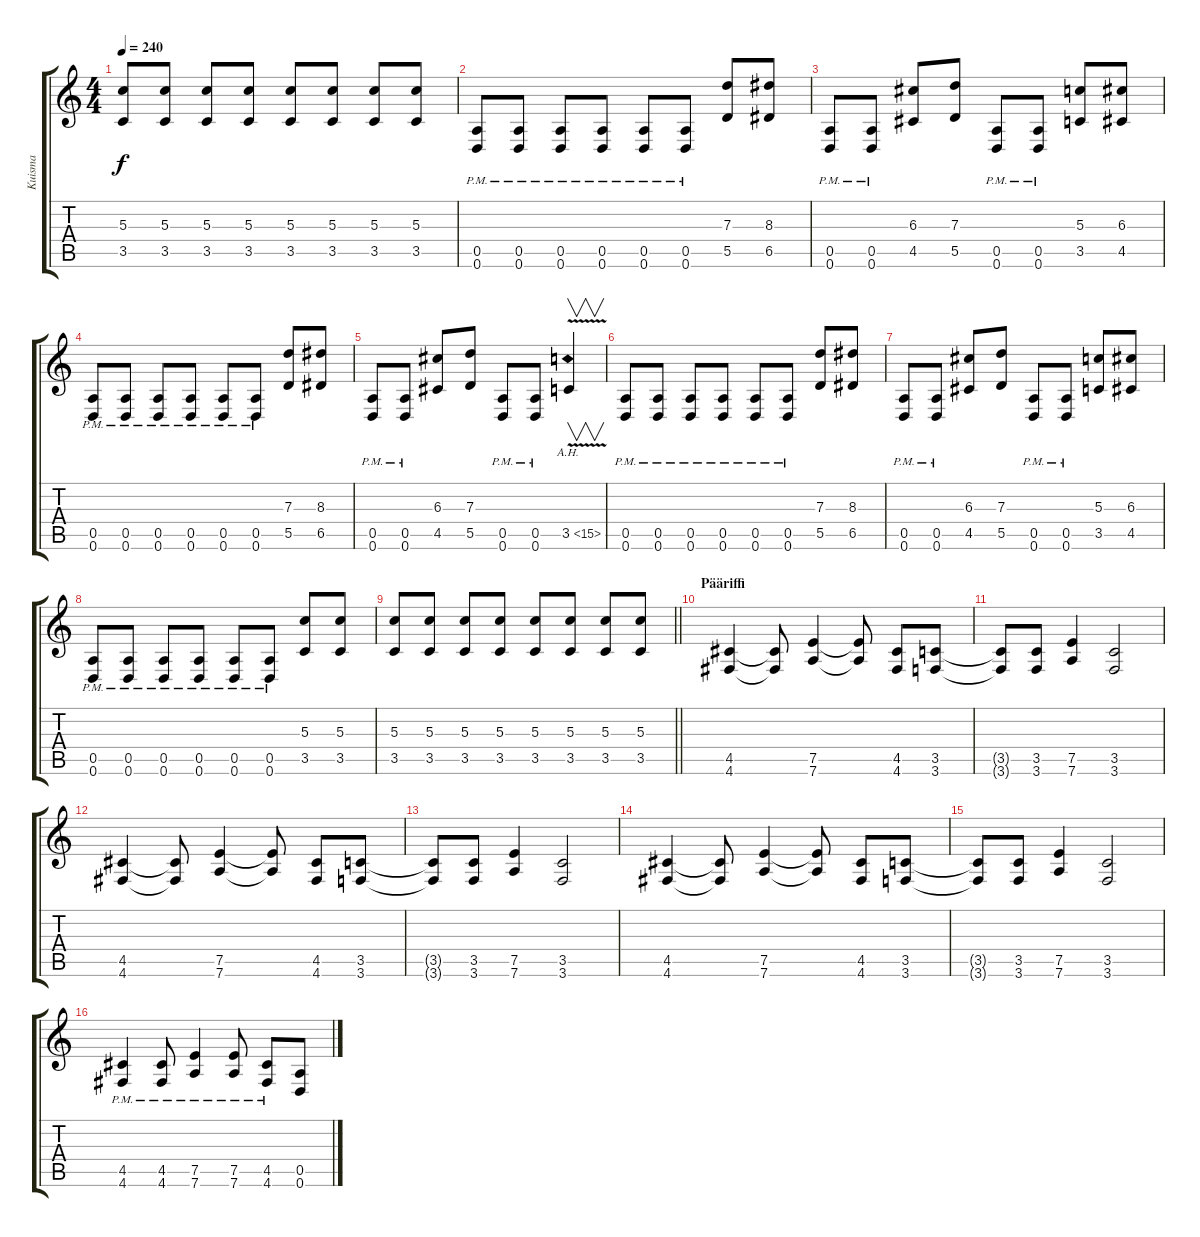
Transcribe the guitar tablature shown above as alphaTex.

\track ("Kuisma" "Kuisma") {instrument distortionguitar}
\staff {score tabs}
\tuning (E4 B3 G3 D3 A2 D2) {hide}
\ts (4 4)
\tempo 240
\clef g2
\ks c
(5.3 3.5).8{dy f} (5.3 3.5).8 (5.3 3.5).8 (5.3 3.5).8 (5.3 3.5).8 (5.3 3.5).8 (5.3 3.5).8 (5.3 3.5).8 |
(0.5{pm} 0.6{pm}).8 (0.5{pm} 0.6{pm}).8 (0.5{pm} 0.6{pm}).8 (0.5{pm} 0.6{pm}).8 (0.5{pm} 0.6{pm}).8 (0.5{pm} 0.6{pm}).8 (7.3 5.5).8 (8.3 6.5).8 |
(0.5{pm} 0.6{pm}).8 (0.5{pm} 0.6{pm}).8 (6.3 4.5).8 (7.3 5.5).8 (0.5{pm} 0.6{pm}).8 (0.5{pm} 0.6{pm}).8 (5.3 3.5).8 (6.3 4.5).8 |
(0.5{pm} 0.6{pm}).8 (0.5{pm} 0.6{pm}).8 (0.5{pm} 0.6{pm}).8 (0.5{pm} 0.6{pm}).8 (0.5{pm} 0.6{pm}).8 (0.5{pm} 0.6{pm}).8 (7.3 5.5).8 (8.3 6.5).8 |
(0.5{pm} 0.6{pm}).8 (0.5{pm} 0.6{pm}).8 (6.3 4.5).8 (7.3 5.5).8 (0.5{pm} 0.6{pm}).8 (0.5{pm} 0.6{pm}).8 3.5{ah 12 v}.4{v instrument guitarharmonics} |
(0.5{pm} 0.6{pm}).8{instrument distortionguitar} (0.5{pm} 0.6{pm}).8 (0.5{pm} 0.6{pm}).8 (0.5{pm} 0.6{pm}).8 (0.5{pm} 0.6{pm}).8 (0.5{pm} 0.6{pm}).8 (7.3 5.5).8 (8.3 6.5).8 |
(0.5{pm} 0.6{pm}).8 (0.5{pm} 0.6{pm}).8 (6.3 4.5).8 (7.3 5.5).8 (0.5{pm} 0.6{pm}).8 (0.5{pm} 0.6{pm}).8 (5.3 3.5).8 (6.3 4.5).8 |
(0.5{pm} 0.6{pm}).8 (0.5{pm} 0.6{pm}).8 (0.5{pm} 0.6{pm}).8 (0.5{pm} 0.6{pm}).8 (0.5{pm} 0.6{pm}).8 (0.5{pm} 0.6{pm}).8 (5.3 3.5).8 (5.3 3.5).8 |
\barLineRight lightlight
(5.3 3.5).8 (5.3 3.5).8 (5.3 3.5).8 (5.3 3.5).8 (5.3 3.5).8 (5.3 3.5).8 (5.3 3.5).8 (5.3 3.5).8 |
\section ("" "Pääriffi")
(4.5 4.6).4 (4.5{t} 4.6{t}).8 (7.5 7.6).4 (7.5{t} 7.6{t}).8 (4.5 4.6).8 (3.5 3.6).8 |
(3.5{t} 3.6{t}).8 (3.5 3.6).8 (7.5 7.6).4 (3.5 3.6).2 |
(4.5 4.6).4 (4.5{t} 4.6{t}).8 (7.5 7.6).4 (7.5{t} 7.6{t}).8 (4.5 4.6).8 (3.5 3.6).8 |
(3.5{t} 3.6{t}).8 (3.5 3.6).8 (7.5 7.6).4 (3.5 3.6).2 |
(4.5 4.6).4 (4.5{t} 4.6{t}).8 (7.5 7.6).4 (7.5{t} 7.6{t}).8 (4.5 4.6).8 (3.5 3.6).8 |
(3.5{t} 3.6{t}).8 (3.5 3.6).8 (7.5 7.6).4 (3.5 3.6).2 |
(4.5{pm} 4.6{pm}).4 (4.5{pm} 4.6{pm}).8 (7.5{pm} 7.6{pm}).4 (7.5{pm} 7.6{pm}).8 (4.5{pm} 4.6{pm}).8 (0.5 0.6).8
